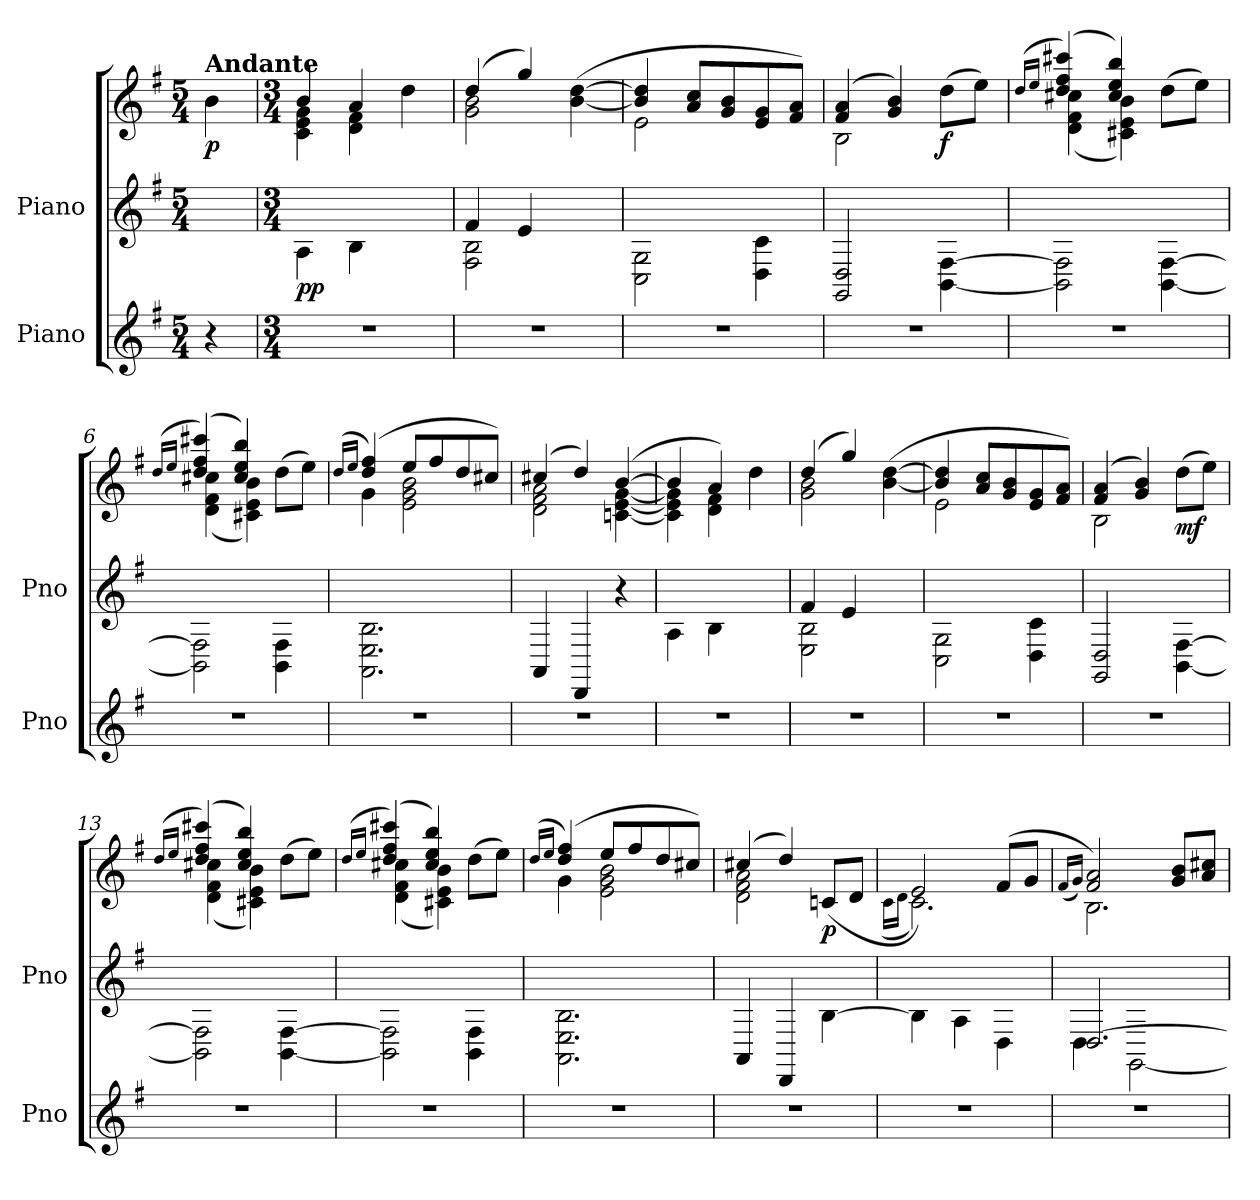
**kern	**kern	**kern	**dynam
*part2	*part1	*part1	*part1
*staff3	*staff2	*staff1	*staff1/2
*I"Piano	*I"Piano	*	*
*I'Pno	*I'Pno	*	*
*clefG2	*clefG2	*clefG2	*
*k[f#]	*k[f#]	*k[f#]	*
*M5/4	*M5/4	*M5/4	*
=	=	=	=
!	!	!LO:TX:a:B:t=Andante	!
!	!	!	!LO:DY:b
4r	4ryy	4b\	p
=1	=1	=1	=1
*M3/4	*M3/4	*M3/4	*
*	*	*^	*
!	!	!	!	!LO:DY:b=2
2.r	4A\	4b/	4c\ 4e\ 4g\	pp
.	4B\	4a/	4d\ 4f#\	.
.	4ryy	4dd\	4ryy	.
=2	=2	=2	=2	=2
*	*^	*	*	*
2.r	4f#/	2F#\ 2B\	(>4dd/	2g\ 2b\	.
.	4e/	.	4gg/)	.	.
.	4ryy	4ryy	(>[4b\ [4dd\	4ryy	.
*	*v	*v	*	*	*
=3	=3	=3	=3	=3
2.r	2C\ 2G\	4b/] 4dd/]	2e\	.
.	.	8a/ 8cc/L	.	.
.	.	8g/ 8b/	.	.
.	4D\ 4c\	8e/ 8g/	4ryy	.
.	.	8f#/ 8a/J)	.	.
=4	=4	=4	=4	=4
2.r	2GG/ 2D/	(>4f#/ 4a/	2B\	.
.	.	4g/ 4b/)	.	.
!	!	!	!	!LO:DY:b
.	[4BB\ [4F#\	(>8dd\L	4ryy	f
.	.	8ee\J)	.	.
=5	=5	=5	=5	=5
.	.	(<16qdd/LL	.	.
.	.	16qee/JJ	.	.
2.r	2BB\] 2F#\]	(>4dd/ 4ff#/ 4ccc#X/)	(<4d\ 4f#\ 4cc#X\	.
.	.	4cc#/ 4ee/ 4bb/)	4c#X\ 4e\ 4b\)	.
.	[4BB\ [4F#\	(>8dd\L	4ryy	.
.	.	8ee\J)	.	.
=6	=6	=6	=6	=6
.	.	(<16qdd/LL	.	.
.	.	16qee/JJ	.	.
2.r	2BB\] 2F#\]	(>4dd/ 4ff#/ 4ccc#X/)	(<4d\ 4f#\ 4cc#X\	.
.	.	4cc#/ 4ee/ 4bb/)	4c#X\ 4e\ 4b\)	.
.	4BB\ 4F#\	(>8dd\L	4ryy	.
.	.	8ee\J)	.	.
=7	=7	=7	=7	=7
.	.	(<16qdd/LL	.	.
.	.	16qee/JJ	.	.
2.r	2.AA\ 2.E\ 2.B\	(>4dd/ 4ff#/)	4g\	.
.	.	8ee/L	2e\ 2g\ 2b\	.
.	.	8ff#/	.	.
.	.	8dd/	.	.
.	.	8cc#X/J)	.	.
=8	=8	=8	=8	=8
2.r	4AA/	(>4cc#X/	2d\ 2f#\ 2a\	.
.	4DD/	4dd/)	.	.
.	4r	(>[4b/	[4cn\ [4e\ [4g\	.
=9	=9	=9	=9	=9
2.r	4A\	4b/]	4c\] 4e\] 4g\]	.
.	4B\	4a/)	4d\ 4f#\	.
.	4ryy	4dd\	4ryy	.
=10	=10	=10	=10	=10
*	*^	*	*	*
2.r	4f#/	2E\ 2B\	(>4dd/	2g\ 2b\	.
.	4e/	.	4gg/)	.	.
.	4ryy	4ryy	(>[4b\ [4dd\	4ryy	.
*	*v	*v	*	*	*
=11	=11	=11	=11	=11
2.r	2C\ 2G\	4b/] 4dd/]	2e\	.
.	.	8a/ 8cc/L	.	.
.	.	8g/ 8b/	.	.
.	4D\ 4c\	8e/ 8g/	4ryy	.
.	.	8f#/ 8a/J)	.	.
=12	=12	=12	=12	=12
2.r	2GG/ 2D/	(>4f#/ 4a/	2B\	.
.	.	4g/ 4b/)	.	.
!	!	!	!	!LO:DY:b
.	[4BB\ [4F#\	(>8dd\L	4ryy	mf
.	.	8ee\J)	.	.
=13	=13	=13	=13	=13
.	.	(<16qdd/LL	.	.
.	.	16qee/JJ	.	.
2.r	2BB\] 2F#\]	(>4dd/ 4ff#/ 4ccc#X/)	(<4d\ 4f#\ 4cc#X\	.
.	.	4cc#/ 4ee/ 4bb/)	4c#X\ 4e\ 4b\)	.
.	[4BB\ [4F#\	(>8dd\L	4ryy	.
.	.	8ee\J)	.	.
=14	=14	=14	=14	=14
.	.	(<16qdd/LL	.	.
.	.	16qee/JJ	.	.
2.r	2BB\] 2F#\]	(>4dd/ 4ff#/ 4ccc#X/)	(<4d\ 4f#\ 4cc#X\	.
.	.	4cc#/ 4ee/ 4bb/)	4c#X\ 4e\ 4b\)	.
.	4BB\ 4F#\	(>8dd\L	4ryy	.
.	.	8ee\J)	.	.
=15	=15	=15	=15	=15
.	.	(<16qdd/LL	.	.
.	.	16qee/JJ	.	.
2.r	2.AA\ 2.E\ 2.B\	(>4dd/ 4ff#/)	4g\	.
.	.	8ee/L	2e\ 2g\ 2b\	.
.	.	8ff#/	.	.
.	.	8dd/	.	.
.	.	8cc#X/J)	.	.
=16	=16	=16	=16	=16
2.r	4AA/	(>4cc#X/	2d\ 2f#\ 2a\	.
.	4DD/	4dd/)	.	.
!	!	!	!	!LO:DY:b
.	[4B\	(<8cn/L	4ryy	p
.	.	8d/J	.	.
=17	=17	=17	=17	=17
.	.	.	(<16qc\LL	.
.	.	.	16qd\JJ	.
2.r	4B\]	2e/)	2.c\)	.
.	4A\	.	.	.
.	4D\	(>8f#/L	.	.
.	.	8g/J	.	.
=18	=18	=18	=18	=18
.	.	(>16qf#/LL	.	.
.	.	16qg/JJ)	.	.
*	*^	*	*	*
2.r	[2.D/	4D\	2f#/ 2a/)	2.B\	.
.	.	[2GG\	.	.	.
.	.	.	8g/ 8b/L	.	.
.	.	.	8a/ 8cc#X/J	.	.
*	*v	*v	*	*	*
*	*	*v	*v	*
=	=	=	=
*-	*-	*-	*-
